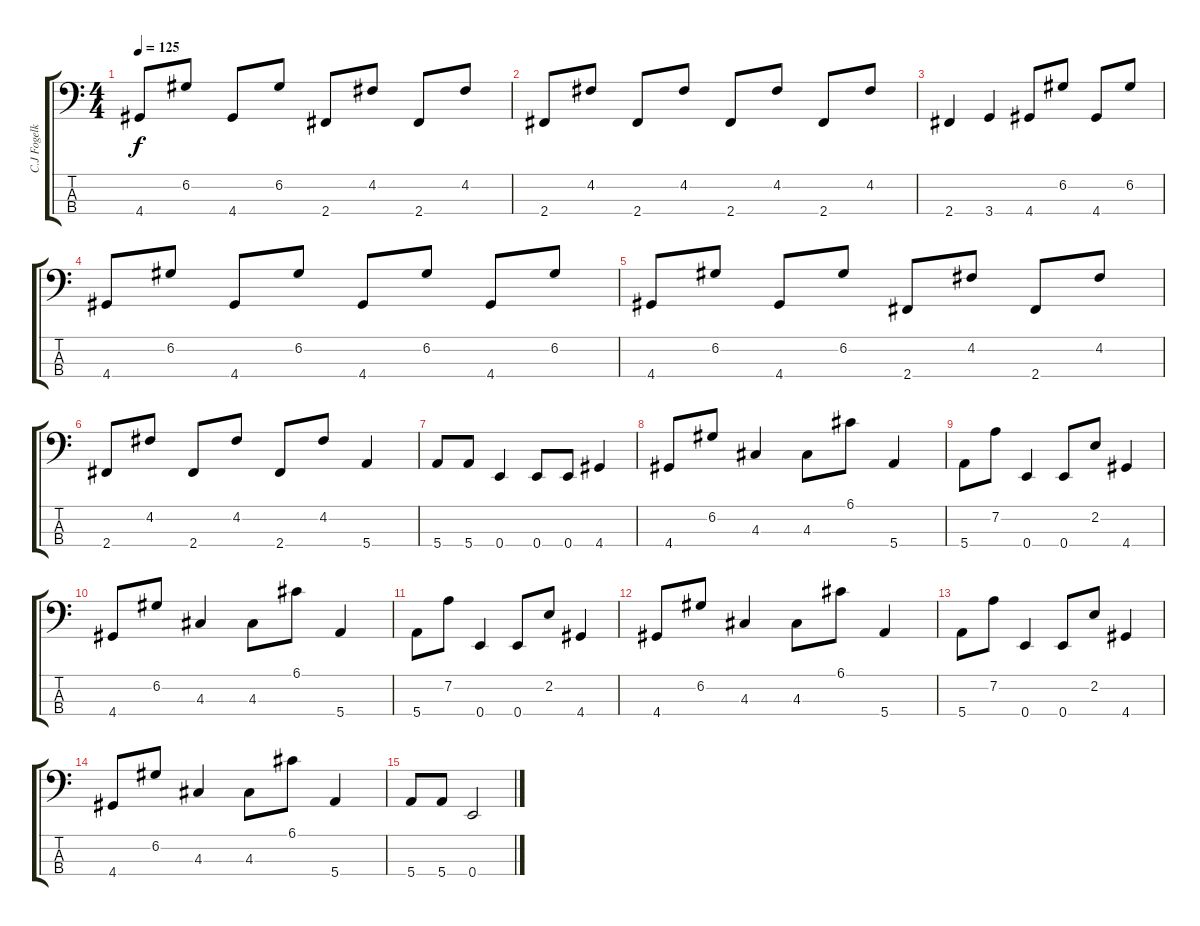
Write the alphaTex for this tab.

\track ("C.J Fogelklou" "C.J Fogelk") {instrument electricbassfinger}
\staff {score tabs}
\tuning (G2 D2 A1 E1) {hide}
\ts (4 4)
\tempo 125
\clef f4
\ks c
4.4.8{dy f} 6.2.8 4.4.8 6.2.8 2.4.8 4.2.8 2.4.8 4.2.8 |
2.4.8 4.2.8 2.4.8 4.2.8 2.4.8 4.2.8 2.4.8 4.2.8 |
2.4.4 3.4.4 4.4.8 6.2.8 4.4.8 6.2.8 |
4.4.8 6.2.8 4.4.8 6.2.8 4.4.8 6.2.8 4.4.8 6.2.8 |
4.4.8 6.2.8 4.4.8 6.2.8 2.4.8 4.2.8 2.4.8 4.2.8 |
2.4.8 4.2.8 2.4.8 4.2.8 2.4.8 4.2.8 5.4.4 |
5.4.8 5.4.8 0.4.4 0.4.8 0.4.8 4.4.4 |
4.4.8 6.2.8 4.3.4 4.3.8 6.1.8 5.4.4 |
5.4.8 7.2.8 0.4.4 0.4.8 2.2.8 4.4.4 |
4.4.8 6.2.8 4.3.4 4.3.8 6.1.8 5.4.4 |
5.4.8 7.2.8 0.4.4 0.4.8 2.2.8 4.4.4 |
4.4.8 6.2.8 4.3.4 4.3.8 6.1.8 5.4.4 |
5.4.8 7.2.8 0.4.4 0.4.8 2.2.8 4.4.4 |
4.4.8 6.2.8 4.3.4 4.3.8 6.1.8 5.4.4 |
5.4.8 5.4.8 0.4.2
